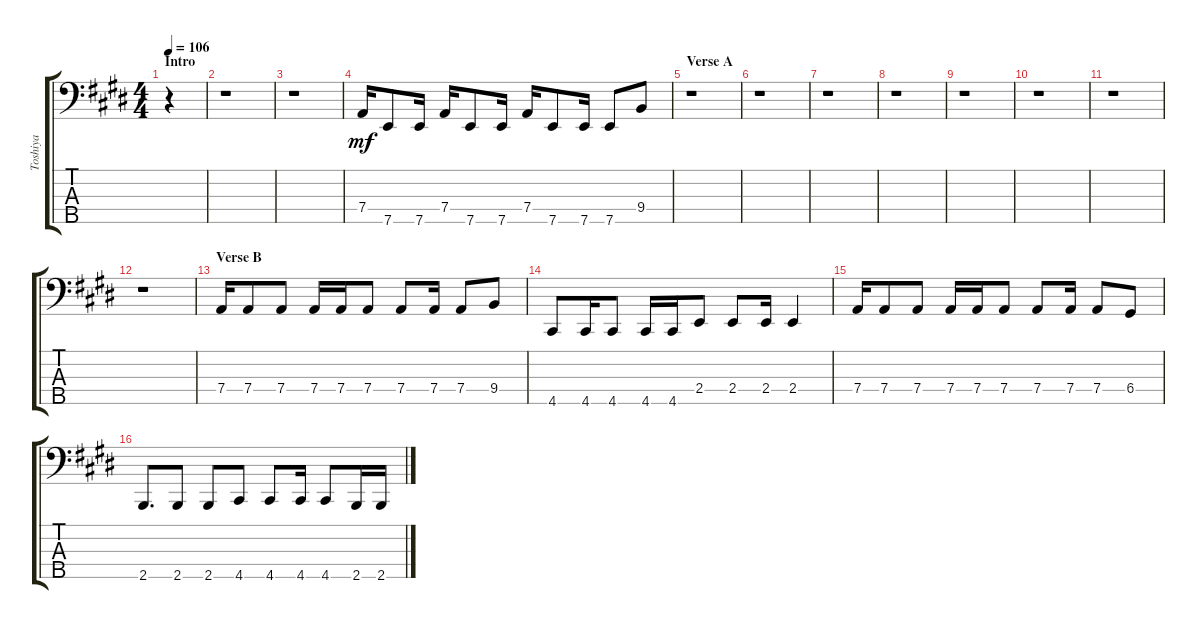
\track ("Toshiya" "Toshiya") {instrument electricbassfinger}
\staff {score tabs}
\tuning (G2 D2 A1 D1 A0) {hide}
\ts (4 4)
\section ("" "Intro")
\tempo 106
\clef f4
\ks c#minor
r.4{dy mf instrument electricbassfinger} |
r.1 |
r.1 |
7.4.16 7.5.8 7.5.16 7.4.16 7.5.8 7.5.16 7.4.16 7.5.8 7.5.16 7.5.8 9.4.8 |
\section ("" "Verse A")
r.1 |
r.1 |
r.1 |
r.1 |
r.1 |
r.1 |
r.1 |
r.1 |
\section ("" "Verse B")
7.4.16 7.4.8 7.4.8 7.4.16 7.4.16 7.4.8 7.4.8 7.4.16 7.4.8 9.4.8 |
4.5.8 4.5.16 4.5.8 4.5.16 4.5.16 2.4.8 2.4.8 2.4.16 2.4.4 |
7.4.16 7.4.8 7.4.8 7.4.16 7.4.16 7.4.8 7.4.8 7.4.16 7.4.8 6.4.8 |
2.5.8{d} 2.5.8 2.5.8 4.5.8 4.5.8 4.5.16 4.5.8 2.5.16 2.5.16
